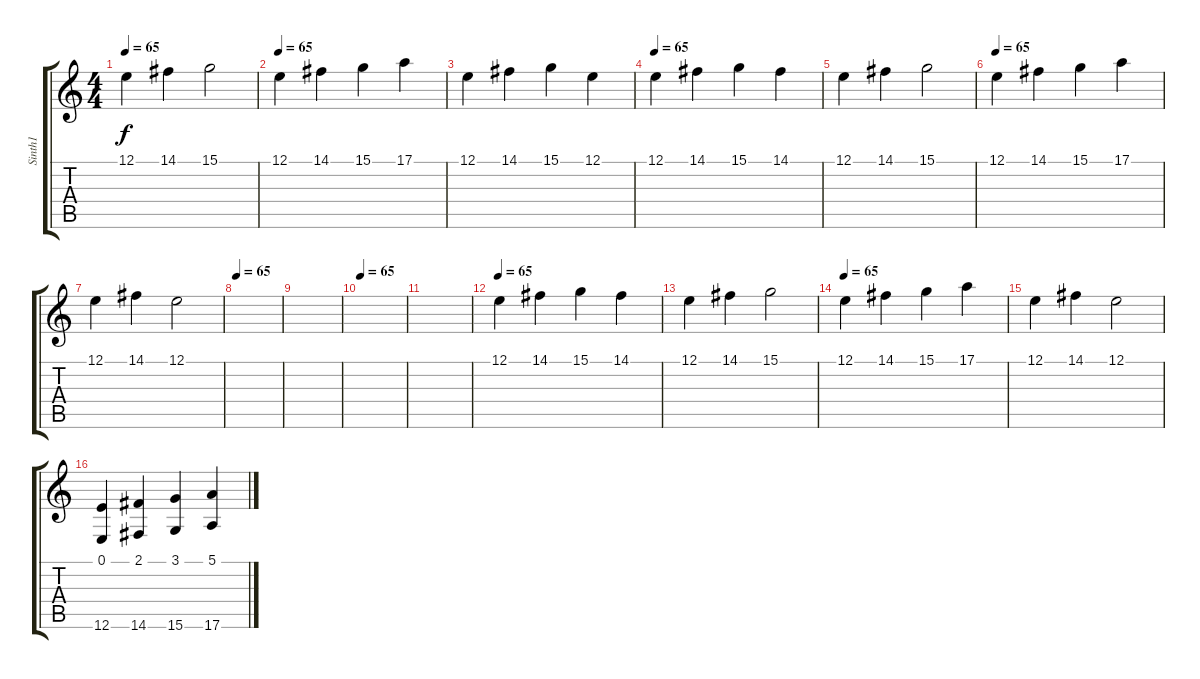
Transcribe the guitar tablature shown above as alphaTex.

\track ("Sinth1" "Sinth1") {instrument stringensemble2}
\staff {score tabs}
\tuning (E4 B3 G3 D3 A2 E2) {hide}
\ts (4 4)
\tempo 65
\clef g2
\ks c
12.1.4{dy f} 14.1.4 15.1.2 |
\tempo 65
12.1.4 14.1.4 15.1.4 17.1.4 |
12.1.4 14.1.4 15.1.4 12.1.4 |
\tempo 65
12.1.4 14.1.4 15.1.4 14.1.4 |
12.1.4 14.1.4 15.1.2 |
\tempo 65
12.1.4 14.1.4 15.1.4 17.1.4 |
12.1.4 14.1.4 12.1.2 |
\tempo 65
|
|
\tempo 65
|
|
\tempo 65
12.1.4 14.1.4 15.1.4 14.1.4 |
12.1.4 14.1.4 15.1.2 |
\tempo 65
12.1.4 14.1.4 15.1.4 17.1.4 |
12.1.4 14.1.4 12.1.2 |
(0.1 12.6).4 (2.1 14.6).4 (3.1 15.6).4 (5.1 17.6).4
